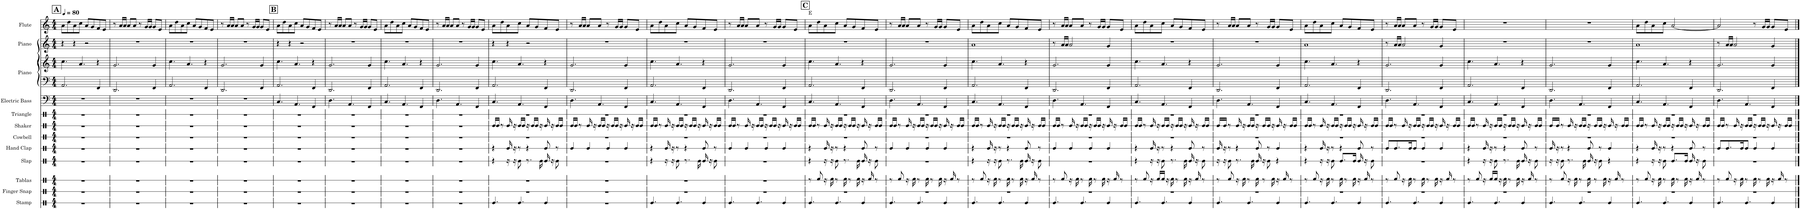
**kern	**kern	**kern	**kern	**kern	**kern	**kern	**kern	**kern	**kern	**kern	**kern	**kern
*part12	*part11	*part10	*part9	*part8	*part7	*part6	*part5	*part4	*part3	*part3	*part2	*part1
*staff13	*staff12	*staff11	*staff10	*staff9	*staff8	*staff7	*staff6	*staff5	*staff4	*staff3	*staff2	*staff1
*I"Stamp	*I"Finger Snap	*I"Tablas	*I"Slap	*I"Hand Clap	*I"Cowbell	*I"Shaker	*I"Triangle	*I"Electric Bass	*I"Piano	*	*I"Piano	*I"Flute
*I'Sta.	*I'Fi. Sna.	*I'Tbs.	*I'Sla.	*I'Hd. Clp.	*I'Cwb.	*I'Sh.	*I'Trgl.	*I'El. B.	*I'Pno.	*	*I'Pno.	*I'Fl.
*stria1	*stria1	*stria1	*stria1	*stria1	*stria1	*stria1	*stria1	*	*	*	*	*
*clefX	*clefX	*clefX	*clefX	*clefX	*clefX	*clefX	*clefX	*clefF4	*clefF4	*clefG2	*clefG2	*clefG2
*	*	*	*	*	*	*	*	*Trd7c12	*	*	*	*
*k[]	*k[]	*k[]	*k[]	*k[]	*k[]	*k[]	*k[]	*k[]	*k[]	*k[]	*k[]	*k[]
*M4/4	*M4/4	*M4/4	*M4/4	*M4/4	*M4/4	*M4/4	*M4/4	*M4/4	*M4/4	*M4/4	*M4/4	*M4/4
*MM80	*MM80	*MM80	*MM80	*MM80	*MM80	*MM80	*MM80	*MM80	*MM80	*MM80	*MM80	*MM80
!!LO:REH:place=s1:a:B:cj:fs=14:t=A
=1	=1	=1	=1	=1	=1	=1	=1	=1	=1	=1	=1	=1
1r	1r	1r	1r	1r	1r	1r	1r	1r	2.AA/	4.cc\	4r	8a\L
.	.	.	.	.	.	.	.	.	.	.	.	8dd\
.	.	.	.	.	.	.	.	.	.	.	4r	8a\
.	.	.	.	.	.	.	.	.	.	4.a/	.	8cc\J
.	.	.	.	.	.	.	.	.	.	.	2r	8a/L
.	.	.	.	.	.	.	.	.	.	.	.	8g/
.	.	.	.	.	.	.	.	.	4FF/	4r	.	8f/
.	.	.	.	.	.	.	.	.	.	.	.	8e/J
=2	=2	=2	=2	=2	=2	=2	=2	=2	=2	=2	=2	=2
1r	1r	1r	1r	1r	1r	1r	1r	1r	2.DD/	2.g/	1r	8r
.	.	.	.	.	.	.	.	.	.	.	.	16a/LL
.	.	.	.	.	.	.	.	.	.	.	.	16a/JJ
.	.	.	.	.	.	.	.	.	.	.	.	8a/L
.	.	.	.	.	.	.	.	.	.	.	.	8a/J
.	.	.	.	.	.	.	.	.	.	.	.	8r
.	.	.	.	.	.	.	.	.	.	.	.	16g/LL
.	.	.	.	.	.	.	.	.	.	.	.	16g/JJ
.	.	.	.	.	.	.	.	.	4FF/	4g/	.	8g/L
.	.	.	.	.	.	.	.	.	.	.	.	8e/J
=3	=3	=3	=3	=3	=3	=3	=3	=3	=3	=3	=3	=3
1r	1r	1r	1r	1r	1r	1r	1r	1r	2.AA/	4.cc\	1r	8a\L
.	.	.	.	.	.	.	.	.	.	.	.	8dd\
.	.	.	.	.	.	.	.	.	.	.	.	8a\
.	.	.	.	.	.	.	.	.	.	4.a/	.	8cc\J
.	.	.	.	.	.	.	.	.	.	.	.	8a/L
.	.	.	.	.	.	.	.	.	.	.	.	8g/
.	.	.	.	.	.	.	.	.	4FF/	4r	.	8f/
.	.	.	.	.	.	.	.	.	.	.	.	8e/J
=4	=4	=4	=4	=4	=4	=4	=4	=4	=4	=4	=4	=4
1r	1r	1r	1r	1r	1r	1r	1r	1r	2.DD/	2.g/	1r	8r
.	.	.	.	.	.	.	.	.	.	.	.	16a/LL
.	.	.	.	.	.	.	.	.	.	.	.	16a/JJ
.	.	.	.	.	.	.	.	.	.	.	.	8a/L
.	.	.	.	.	.	.	.	.	.	.	.	8a/J
.	.	.	.	.	.	.	.	.	.	.	.	8r
.	.	.	.	.	.	.	.	.	.	.	.	16g/LL
.	.	.	.	.	.	.	.	.	.	.	.	16g/JJ
.	.	.	.	.	.	.	.	.	4FF/	4g/	.	8g/L
.	.	.	.	.	.	.	.	.	.	.	.	8e/J
!!LO:REH:place=s1:a:B:cj:fs=14:t=B
=5	=5	=5	=5	=5	=5	=5	=5	=5	=5	=5	=5	=5
1r	1r	1r	1r	1r	1r	1r	1r	4.C/	2.AA/	4.cc\	4r	8a\L
.	.	.	.	.	.	.	.	.	.	.	.	8dd\
.	.	.	.	.	.	.	.	.	.	.	4r	8a\
.	.	.	.	.	.	.	.	4.AA/	.	4.a/	.	8cc\J
.	.	.	.	.	.	.	.	.	.	.	2r	8a/L
.	.	.	.	.	.	.	.	.	.	.	.	8g/
.	.	.	.	.	.	.	.	4FF/	4FF/	4r	.	8f/
.	.	.	.	.	.	.	.	.	.	.	.	8e/J
=6	=6	=6	=6	=6	=6	=6	=6	=6	=6	=6	=6	=6
1r	1r	1r	1r	1r	1r	1r	1r	4.D\	2.DD/	2.g/	1r	8r
.	.	.	.	.	.	.	.	.	.	.	.	16a/LL
.	.	.	.	.	.	.	.	.	.	.	.	16a/JJ
.	.	.	.	.	.	.	.	.	.	.	.	8a/L
.	.	.	.	.	.	.	.	4.AA/	.	.	.	8a/J
.	.	.	.	.	.	.	.	.	.	.	.	8r
.	.	.	.	.	.	.	.	.	.	.	.	16g/LL
.	.	.	.	.	.	.	.	.	.	.	.	16g/JJ
.	.	.	.	.	.	.	.	4FF/	4FF/	4g/	.	8g/L
.	.	.	.	.	.	.	.	.	.	.	.	8e/J
=7	=7	=7	=7	=7	=7	=7	=7	=7	=7	=7	=7	=7
1r	1r	1r	1r	1r	1r	1r	1r	4.C/	2.AA/	4.cc\	1r	8a\L
.	.	.	.	.	.	.	.	.	.	.	.	8dd\
.	.	.	.	.	.	.	.	.	.	.	.	8a\
.	.	.	.	.	.	.	.	4.AA/	.	4.a/	.	8cc\J
.	.	.	.	.	.	.	.	.	.	.	.	8a/L
.	.	.	.	.	.	.	.	.	.	.	.	8g/
.	.	.	.	.	.	.	.	4FF/	4FF/	4r	.	8f/
.	.	.	.	.	.	.	.	.	.	.	.	8e/J
=8	=8	=8	=8	=8	=8	=8	=8	=8	=8	=8	=8	=8
1r	1r	1r	1r	1r	1r	1r	1r	4.D\	2.DD/	2.g/	1r	8r
.	.	.	.	.	.	.	.	.	.	.	.	16a/LL
.	.	.	.	.	.	.	.	.	.	.	.	16a/JJ
.	.	.	.	.	.	.	.	.	.	.	.	8a/L
.	.	.	.	.	.	.	.	4.AA/	.	.	.	8a/J
.	.	.	.	.	.	.	.	.	.	.	.	8r
.	.	.	.	.	.	.	.	.	.	.	.	16g/LL
.	.	.	.	.	.	.	.	.	.	.	.	16g/JJ
.	.	.	.	.	.	.	.	4FF/	4FF/	4g/	.	8g/L
.	.	.	.	.	.	.	.	.	.	.	.	8e/J
=9	=9	=9	=9	=9	=9	=9	=9	=9	=9	=9	=9	=9
4.Re/	1r	1r	4r	4r	1r	16Re/LL	1r	4.C/	2.AA/	4.cc\	4r	8a\L
.	.	.	.	.	.	16Re/JJ	.	.	.	.	.	.
.	.	.	.	.	.	8r	.	.	.	.	.	8dd\
.	.	.	16r	16Re/	.	16Re/	.	.	.	.	4r	8a\
.	.	.	16r	16r	.	16r	.	.	.	.	.	.
4.Re/	.	.	8Re\	8r	.	16Re/LL	.	4.AA/	.	4.a/	.	8cc\J
.	.	.	.	.	.	16Re/JJ	.	.	.	.	.	.
.	.	.	8.r	4r	.	16r	.	.	.	.	2r	8a/L
.	.	.	.	.	.	16Re/LL	.	.	.	.	.	.
.	.	.	.	.	.	16Re/JJ	.	.	.	.	.	8g/
.	.	.	16Re\	.	.	16r	.	.	.	.	.	.
4Re/	.	.	16Re/	8Re/	.	16Re/	.	4FF/	4FF/	4r	.	8f/
.	.	.	16r	.	.	16r	.	.	.	.	.	.
.	.	.	8Re\	8r	.	16Re/LL	.	.	.	.	.	8e/J
.	.	.	.	.	.	16Re/JJ	.	.	.	.	.	.
=10	=10	=10	=10	=10	=10	=10	=10	=10	=10	=10	=10	=10
1r	1r	1r	1r	4Re/	1r	16Re/LL	1r	4.D\	2.DD/	2.g/	1r	8r
.	.	.	.	.	.	16Re/JJ	.	.	.	.	.	.
.	.	.	.	.	.	8r	.	.	.	.	.	16a/LL
.	.	.	.	.	.	.	.	.	.	.	.	16a/JJ
.	.	.	.	4Re/	.	16Re/	.	.	.	.	.	8a/L
.	.	.	.	.	.	16r	.	.	.	.	.	.
.	.	.	.	.	.	16Re/LL	.	4.AA/	.	.	.	8a/J
.	.	.	.	.	.	16Re/JJ	.	.	.	.	.	.
.	.	.	.	4Re/	.	16r	.	.	.	.	.	8r
.	.	.	.	.	.	16Re/LL	.	.	.	.	.	.
.	.	.	.	.	.	16Re/JJ	.	.	.	.	.	16g/LL
.	.	.	.	.	.	16r	.	.	.	.	.	16g/JJ
.	.	.	.	4Re/	.	16Re/	.	4FF/	4FF/	4g/	.	8g/L
.	.	.	.	.	.	16r	.	.	.	.	.	.
.	.	.	.	.	.	16Re/LL	.	.	.	.	.	8e/J
.	.	.	.	.	.	16Re/JJ	.	.	.	.	.	.
=11	=11	=11	=11	=11	=11	=11	=11	=11	=11	=11	=11	=11
4.Re/	1r	1r	4r	4r	1r	16Re/LL	1r	4.C/	2.AA/	4.cc\	1r	8a\L
.	.	.	.	.	.	16Re/JJ	.	.	.	.	.	.
.	.	.	.	.	.	8r	.	.	.	.	.	8dd\
.	.	.	16r	16Re/	.	16Re/	.	.	.	.	.	8a\
.	.	.	16r	16r	.	16r	.	.	.	.	.	.
4.Re/	.	.	8Re\	8r	.	16Re/LL	.	4.AA/	.	4.a/	.	8cc\J
.	.	.	.	.	.	16Re/JJ	.	.	.	.	.	.
.	.	.	8.r	4r	.	16r	.	.	.	.	.	8a/L
.	.	.	.	.	.	16Re/LL	.	.	.	.	.	.
.	.	.	.	.	.	16Re/JJ	.	.	.	.	.	8g/
.	.	.	16Re\	.	.	16r	.	.	.	.	.	.
4Re/	.	.	16Re/	8Re/	.	16Re/	.	4FF/	4FF/	4r	.	8f/
.	.	.	16r	.	.	16r	.	.	.	.	.	.
.	.	.	8Re\	8r	.	16Re/LL	.	.	.	.	.	8e/J
.	.	.	.	.	.	16Re/JJ	.	.	.	.	.	.
=12	=12	=12	=12	=12	=12	=12	=12	=12	=12	=12	=12	=12
4.Re/	1r	1r	1r	4Re/	1r	16Re/LL	1r	4.D\	2.DD/	2.g/	1r	8r
.	.	.	.	.	.	16Re/JJ	.	.	.	.	.	.
.	.	.	.	.	.	8r	.	.	.	.	.	16a/LL
.	.	.	.	.	.	.	.	.	.	.	.	16a/JJ
.	.	.	.	4Re/	.	16Re/	.	.	.	.	.	8a/L
.	.	.	.	.	.	16r	.	.	.	.	.	.
4.Re/	.	.	.	.	.	16Re/LL	.	4.AA/	.	.	.	8a/J
.	.	.	.	.	.	16Re/JJ	.	.	.	.	.	.
.	.	.	.	4Re/	.	16r	.	.	.	.	.	8r
.	.	.	.	.	.	16Re/LL	.	.	.	.	.	.
.	.	.	.	.	.	16Re/JJ	.	.	.	.	.	16g/LL
.	.	.	.	.	.	16r	.	.	.	.	.	16g/JJ
4Re/	.	.	.	4Re/	.	16Re/	.	4FF/	4FF/	4g/	.	8g/L
.	.	.	.	.	.	16r	.	.	.	.	.	.
.	.	.	.	.	.	16Re/LL	.	.	.	.	.	8e/J
.	.	.	.	.	.	16Re/JJ	.	.	.	.	.	.
!!LO:REH:place=s1:a:B:cj:fs=14:t=C
=13	=13	=13	=13	=13	=13	=13	=13	=13	=13	=13	=13	=13
!	!	!	!	!	!	!	!	!	!	!	!	!LO:TX:a:t=E
4.Re/	1r	8r	4r	4r	1r	16Re/LL	1r	4.C/	2.AA/	4.cc\	1r	8a\L
.	.	.	.	.	.	16Re/JJ	.	.	.	.	.	.
.	.	8Rf/	.	.	.	8r	.	.	.	.	.	8dd\
.	.	16r	16r	16Re/	.	16Re/	.	.	.	.	.	8a\
.	.	16Rf\	16r	16r	.	16r	.	.	.	.	.	.
4.Re/	.	8r	8Re\	8r	.	16Re/LL	.	4.AA/	.	4.a/	.	8cc\J
.	.	.	.	.	.	16Re/JJ	.	.	.	.	.	.
.	.	16Rf\	8.r	4r	.	16r	.	.	.	.	.	8a/L
.	.	8r	.	.	.	16Re/LL	.	.	.	.	.	.
.	.	.	.	.	.	16Re/JJ	.	.	.	.	.	8g/
.	.	16Rf\	16Re\	.	.	16r	.	.	.	.	.	.
4Re/	.	16r	16Re/	8Re/	.	16Re/	.	4FF/	4FF/	4r	.	8f/
.	.	16Rf/	16r	.	.	16r	.	.	.	.	.	.
.	.	8r	8Re\	8r	.	16Re/LL	.	.	.	.	.	8e/J
.	.	.	.	.	.	16Re/JJ	.	.	.	.	.	.
=14	=14	=14	=14	=14	=14	=14	=14	=14	=14	=14	=14	=14
4.Re/	1r	8r	1r	4Re/	1r	16Re/LL	1r	4.D\	2.DD/	2.g/	1r	8r
.	.	.	.	.	.	16Re/JJ	.	.	.	.	.	.
.	.	8Rf/	.	.	.	8r	.	.	.	.	.	16a/LL
.	.	.	.	.	.	.	.	.	.	.	.	16a/JJ
.	.	16r	.	4Re/	.	16Re/	.	.	.	.	.	8a/L
.	.	16Rf\	.	.	.	16r	.	.	.	.	.	.
4.Re/	.	8r	.	.	.	16Re/LL	.	4.AA/	.	.	.	8a/J
.	.	.	.	.	.	16Re/JJ	.	.	.	.	.	.
.	.	16Rf\	.	4Re/	.	16r	.	.	.	.	.	8r
.	.	8r	.	.	.	16Re/LL	.	.	.	.	.	.
.	.	.	.	.	.	16Re/JJ	.	.	.	.	.	16g/LL
.	.	16Rf\	.	.	.	16r	.	.	.	.	.	16g/JJ
4Re/	.	16r	.	4Re/	.	16Re/	.	4FF/	4FF/	4g/	.	8g/L
.	.	16Rf/	.	.	.	16r	.	.	.	.	.	.
.	.	8r	.	.	.	16Re/LL	.	.	.	.	.	8e/J
.	.	.	.	.	.	16Re/JJ	.	.	.	.	.	.
=15	=15	=15	=15	=15	=15	=15	=15	=15	=15	=15	=15	=15
4.Re/	1r	8r	4r	4r	1r	16Re/LL	1r	4.C/	2.AA/	4.cc\	1a	8a\L
.	.	.	.	.	.	16Re/JJ	.	.	.	.	.	.
.	.	8Rf/	.	.	.	8r	.	.	.	.	.	8dd\
.	.	16r	16r	16Re/	.	16Re/	.	.	.	.	.	8a\
.	.	16Rf\	16r	16r	.	16r	.	.	.	.	.	.
4.Re/	.	8r	8Re\	8r	.	16Re/LL	.	4.AA/	.	4.a/	.	8cc\J
.	.	.	.	.	.	16Re/JJ	.	.	.	.	.	.
.	.	16Rf\	8.r	4r	.	16r	.	.	.	.	.	8a/L
.	.	8r	.	.	.	16Re/LL	.	.	.	.	.	.
.	.	.	.	.	.	16Re/JJ	.	.	.	.	.	8g/
.	.	16Rf\	16Re\	.	.	16r	.	.	.	.	.	.
4Re/	.	16r	16Re/	8Re/	.	16Re/	.	4FF/	4FF/	4r	.	8f/
.	.	16Rf/	16r	.	.	16r	.	.	.	.	.	.
.	.	8r	8Re\	8r	.	16Re/LL	.	.	.	.	.	8e/J
.	.	.	.	.	.	16Re/JJ	.	.	.	.	.	.
=16	=16	=16	=16	=16	=16	=16	=16	=16	=16	=16	=16	=16
4.Re/	1r	8r	1r	4Re/	1r	16Re/LL	1r	4.D\	2.DD/	2.g/	8r	8r
.	.	.	.	.	.	16Re/JJ	.	.	.	.	.	.
.	.	8Rf/	.	.	.	8r	.	.	.	.	16a/LL	16a/LL
.	.	.	.	.	.	.	.	.	.	.	16a/JJ	16a/JJ
.	.	16r	.	4Re/	.	16Re/	.	.	.	.	2a/	8a/L
.	.	16Rf\	.	.	.	16r	.	.	.	.	.	.
4.Re/	.	8r	.	.	.	16Re/LL	.	4.AA/	.	.	.	8a/J
.	.	.	.	.	.	16Re/JJ	.	.	.	.	.	.
.	.	16Rf\	.	4Re/	.	16r	.	.	.	.	.	8r
.	.	8r	.	.	.	16Re/LL	.	.	.	.	.	.
.	.	.	.	.	.	16Re/JJ	.	.	.	.	.	16g/LL
.	.	16Rf\	.	.	.	16r	.	.	.	.	.	16g/JJ
4Re/	.	16r	.	4Re/	.	16Re/	.	4FF/	4FF/	4g/	4g/	8g/L
.	.	16Rf/	.	.	.	16r	.	.	.	.	.	.
.	.	8r	.	.	.	16Re/LL	.	.	.	.	.	8e/J
.	.	.	.	.	.	16Re/JJ	.	.	.	.	.	.
=17	=17	=17	=17	=17	=17	=17	=17	=17	=17	=17	=17	=17
4.Re/	1r	8r	4r	4r	1r	16Re/LL	1r	4.C/	2.AA/	4.cc\	1r	8a\L
.	.	.	.	.	.	16Re/JJ	.	.	.	.	.	.
.	.	8Rf/	.	.	.	8r	.	.	.	.	.	8dd\
.	.	16r	16r	16Re/	.	16Re/	.	.	.	.	.	8a\
.	.	16Rf/LL	16r	16r	.	16r	.	.	.	.	.	.
4.Re/	.	16Rf/JJ	8Re\	8r	.	16Re/LL	.	4.AA/	.	4.a/	.	8cc\J
.	.	16r	.	.	.	16Re/JJ	.	.	.	.	.	.
.	.	16Rf\	8.r	4r	.	16r	.	.	.	.	.	8a/L
.	.	8r	.	.	.	16Re/LL	.	.	.	.	.	.
.	.	.	.	.	.	16Re/JJ	.	.	.	.	.	8g/
.	.	16Rf\	16Re\	.	.	16r	.	.	.	.	.	.
4Re/	.	16r	16Re/	8Re/	.	16Re/	.	4FF/	4FF/	4r	.	8f/
.	.	16Rf/	16r	.	.	16r	.	.	.	.	.	.
.	.	8r	8Re\	8r	.	16Re/LL	.	.	.	.	.	8e/J
.	.	.	.	.	.	16Re/JJ	.	.	.	.	.	.
=18	=18	=18	=18	=18	=18	=18	=18	=18	=18	=18	=18	=18
4.Re/	1r	8r	16r	16Re/	1r	16Re/LL	1r	4.D\	2.DD/	2.g/	1r	8r
.	.	.	16r	16r	.	16Re/JJ	.	.	.	.	.	.
.	.	8Rf/	8Re\	8r	.	8r	.	.	.	.	.	16a/LL
.	.	.	.	.	.	.	.	.	.	.	.	16a/JJ
.	.	16r	8.r	4r	.	16Re/	.	.	.	.	.	8a/L
.	.	16Rf\	.	.	.	16r	.	.	.	.	.	.
4.Re/	.	8r	.	.	.	16Re/LL	.	4.AA/	.	.	.	8a/J
.	.	.	16Re\	.	.	16Re/JJ	.	.	.	.	.	.
.	.	16Rf\	16Re/	8Re/	.	16r	.	.	.	.	.	8r
.	.	8r	16r	.	.	16Re/LL	.	.	.	.	.	.
.	.	.	8Re\	8r	.	16Re/JJ	.	.	.	.	.	16g/LL
.	.	16Rf\	.	.	.	16r	.	.	.	.	.	16g/JJ
4Re/	.	16r	4r	4Re/	.	16Re/	.	4FF/	4FF/	4g/	.	8g/L
.	.	16Rf/	.	.	.	16r	.	.	.	.	.	.
.	.	8r	.	.	.	16Re/LL	.	.	.	.	.	8e/J
.	.	.	.	.	.	16Re/JJ	.	.	.	.	.	.
=19	=19	=19	=19	=19	=19	=19	=19	=19	=19	=19	=19	=19
4.Re/	1r	8r	4r	4r	1r	16Re/LL	1r	4.C/	2.AA/	4.cc\	1a	8a\L
.	.	.	.	.	.	16Re/JJ	.	.	.	.	.	.
.	.	8Rf/	.	.	.	8r	.	.	.	.	.	8dd\
.	.	16r	16r	16Re/	.	16Re/	.	.	.	.	.	8a\
.	.	16Rf\	16r	16r	.	16r	.	.	.	.	.	.
4.Re/	.	8r	8Re\	8r	.	16Re/LL	.	4.AA/	.	4.a/	.	8cc\J
.	.	.	.	.	.	16Re/JJ	.	.	.	.	.	.
.	.	16Rf\	8.Re/L	4r	.	16r	.	.	.	.	.	8a/L
.	.	8r	.	.	.	16Re/LL	.	.	.	.	.	.
.	.	.	.	.	.	16Re/JJ	.	.	.	.	.	8g/
.	.	16Rf\	16Re/Jk	.	.	16r	.	.	.	.	.	.
4Re/	.	16r	16Re/	8Re/	.	16Re/	.	4FF/	4FF/	4r	.	8f/
.	.	16Rf/	16r	.	.	16r	.	.	.	.	.	.
.	.	8r	8Re\	8r	.	16Re/LL	.	.	.	.	.	8e/J
.	.	.	.	.	.	16Re/JJ	.	.	.	.	.	.
=20	=20	=20	=20	=20	=20	=20	=20	=20	=20	=20	=20	=20
4.Re/	1r	8r	1r	8Re/L	1r	16Re/LL	1r	4.D\	2.DD/	2.g/	8r	8r
.	.	.	.	.	.	16Re/JJ	.	.	.	.	.	.
.	.	8Rf/	.	8.Re/	.	8r	.	.	.	.	16a/LL	16a/LL
.	.	.	.	.	.	.	.	.	.	.	16a/JJ	16a/JJ
.	.	16r	.	.	.	16Re/	.	.	.	.	2a/	8a/L
.	.	16Rf\	.	16Re/K	.	16r	.	.	.	.	.	.
4.Re/	.	8r	.	8Re/J	.	16Re/LL	.	4.AA/	.	.	.	8a/J
.	.	.	.	.	.	16Re/JJ	.	.	.	.	.	.
.	.	16Rf\	.	4Re/	.	16r	.	.	.	.	.	8r
.	.	8r	.	.	.	16Re/LL	.	.	.	.	.	.
.	.	.	.	.	.	16Re/JJ	.	.	.	.	.	16g/LL
.	.	16Rf\	.	.	.	16r	.	.	.	.	.	16g/JJ
4Re/	.	16r	.	4Re/	.	16Re/	.	4FF/	4FF/	4g/	4g/	8g/L
.	.	16Rf/	.	.	.	16r	.	.	.	.	.	.
.	.	8r	.	.	.	16Re/LL	.	.	.	.	.	8e/J
.	.	.	.	.	.	16Re/JJ	.	.	.	.	.	.
=21	=21	=21	=21	=21	=21	=21	=21	=21	=21	=21	=21	=21
4.Re/	1r	8r	4r	4r	1r	16Re/LL	1r	4.C/	2.AA/	4.cc\	1r	1r
.	.	.	.	.	.	16Re/JJ	.	.	.	.	.	.
.	.	8Rf/	.	.	.	8r	.	.	.	.	.	.
.	.	16r	16r	16Re/	.	16Re/	.	.	.	.	.	.
.	.	16Rf/LL	16r	16r	.	16r	.	.	.	.	.	.
4.Re/	.	16Rf/JJ	8Re\	8r	.	16Re/LL	.	4.AA/	.	4.a/	.	.
.	.	16r	.	.	.	16Re/JJ	.	.	.	.	.	.
.	.	16Rf\	8.r	4r	.	16r	.	.	.	.	.	.
.	.	8r	.	.	.	16Re/LL	.	.	.	.	.	.
.	.	.	.	.	.	16Re/JJ	.	.	.	.	.	.
.	.	16Rf\	16Re\	.	.	16r	.	.	.	.	.	.
4Re/	.	16r	16Re/	8Re/	.	16Re/	.	4FF/	4FF/	4r	.	.
.	.	16Rf/	16r	.	.	16r	.	.	.	.	.	.
.	.	8r	8Re\	8r	.	16Re/LL	.	.	.	.	.	.
.	.	.	.	.	.	16Re/JJ	.	.	.	.	.	.
=22	=22	=22	=22	=22	=22	=22	=22	=22	=22	=22	=22	=22
4.Re/	1r	8r	16r	16Re/	1r	16Re/LL	1r	4.D\	2.DD/	2.g/	1r	1r
.	.	.	16r	16r	.	16Re/JJ	.	.	.	.	.	.
.	.	8Rf/	8Re\	8r	.	8r	.	.	.	.	.	.
.	.	16r	8.r	4r	.	16Re/	.	.	.	.	.	.
.	.	16Rf\	.	.	.	16r	.	.	.	.	.	.
4.Re/	.	8r	.	.	.	16Re/LL	.	4.AA/	.	.	.	.
.	.	.	16Re\	.	.	16Re/JJ	.	.	.	.	.	.
.	.	16Rf\	16Re/	8Re/	.	16r	.	.	.	.	.	.
.	.	8r	16r	.	.	16Re/LL	.	.	.	.	.	.
.	.	.	8Re\	8r	.	16Re/JJ	.	.	.	.	.	.
.	.	16Rf\	.	.	.	16r	.	.	.	.	.	.
4Re/	.	16r	4r	4Re/	.	16Re/	.	4FF/	4FF/	4g/	.	.
.	.	16Rf/	.	.	.	16r	.	.	.	.	.	.
.	.	8r	.	.	.	16Re/LL	.	.	.	.	.	.
.	.	.	.	.	.	16Re/JJ	.	.	.	.	.	.
=23	=23	=23	=23	=23	=23	=23	=23	=23	=23	=23	=23	=23
4.Re/	1r	8r	4r	4r	1r	16Re/LL	1r	4.C/	2.AA/	4.cc\	1a	8a\L
.	.	.	.	.	.	16Re/JJ	.	.	.	.	.	.
.	.	8Rf/	.	.	.	8r	.	.	.	.	.	8dd\
.	.	16r	16r	16Re/	.	16Re/	.	.	.	.	.	8a\
.	.	16Rf\	16r	16r	.	16r	.	.	.	.	.	.
4.Re/	.	8r	8Re\	8r	.	16Re/LL	.	4.AA/	.	4.a/	.	8cc\J
.	.	.	.	.	.	16Re/JJ	.	.	.	.	.	.
.	.	16Rf\	8.Re/L	4r	.	16r	.	.	.	.	.	[2a/
.	.	8r	.	.	.	16Re/LL	.	.	.	.	.	.
.	.	.	.	.	.	16Re/JJ	.	.	.	.	.	.
.	.	16Rf\	16Re/Jk	.	.	16r	.	.	.	.	.	.
4Re/	.	16r	16Re/	8Re/	.	16Re/	.	4FF/	4FF/	4r	.	.
.	.	16Rf/	16r	.	.	16r	.	.	.	.	.	.
.	.	8r	8Re\	8r	.	16Re/LL	.	.	.	.	.	.
.	.	.	.	.	.	16Re/JJ	.	.	.	.	.	.
=24	=24	=24	=24	=24	=24	=24	=24	=24	=24	=24	=24	=24
4.Re/	1r	8r	1r	8Re/L	1r	16Re/LL	1r	4.D\	2.DD/	2.g/	8r	2a/]
.	.	.	.	.	.	16Re/JJ	.	.	.	.	.	.
.	.	8Rf/	.	8.Re/	.	8r	.	.	.	.	16a/LL	.
.	.	.	.	.	.	.	.	.	.	.	16a/JJ	.
.	.	16r	.	.	.	16Re/	.	.	.	.	2a/	.
.	.	16Rf\	.	16Re/K	.	16r	.	.	.	.	.	.
4.Re/	.	8r	.	8Re/J	.	16Re/LL	.	4.AA/	.	.	.	.
.	.	.	.	.	.	16Re/JJ	.	.	.	.	.	.
.	.	16Rf\	.	4Re/	.	16r	.	.	.	.	.	8r
.	.	8r	.	.	.	16Re/LL	.	.	.	.	.	.
.	.	.	.	.	.	16Re/JJ	.	.	.	.	.	16g/LL
.	.	16Rf\	.	.	.	16r	.	.	.	.	.	16g/JJ
4Re/	.	16r	.	4Re/	.	16Re/	.	4FF/	4FF/	4g/	4g/	8g/L
.	.	16Rf/	.	.	.	16r	.	.	.	.	.	.
.	.	8r	.	.	.	16Re/LL	.	.	.	.	.	8e/J
.	.	.	.	.	.	16Re/JJ	.	.	.	.	.	.
==	==	==	==	==	==	==	==	==	==	==	==	==
*-	*-	*-	*-	*-	*-	*-	*-	*-	*-	*-	*-	*-
